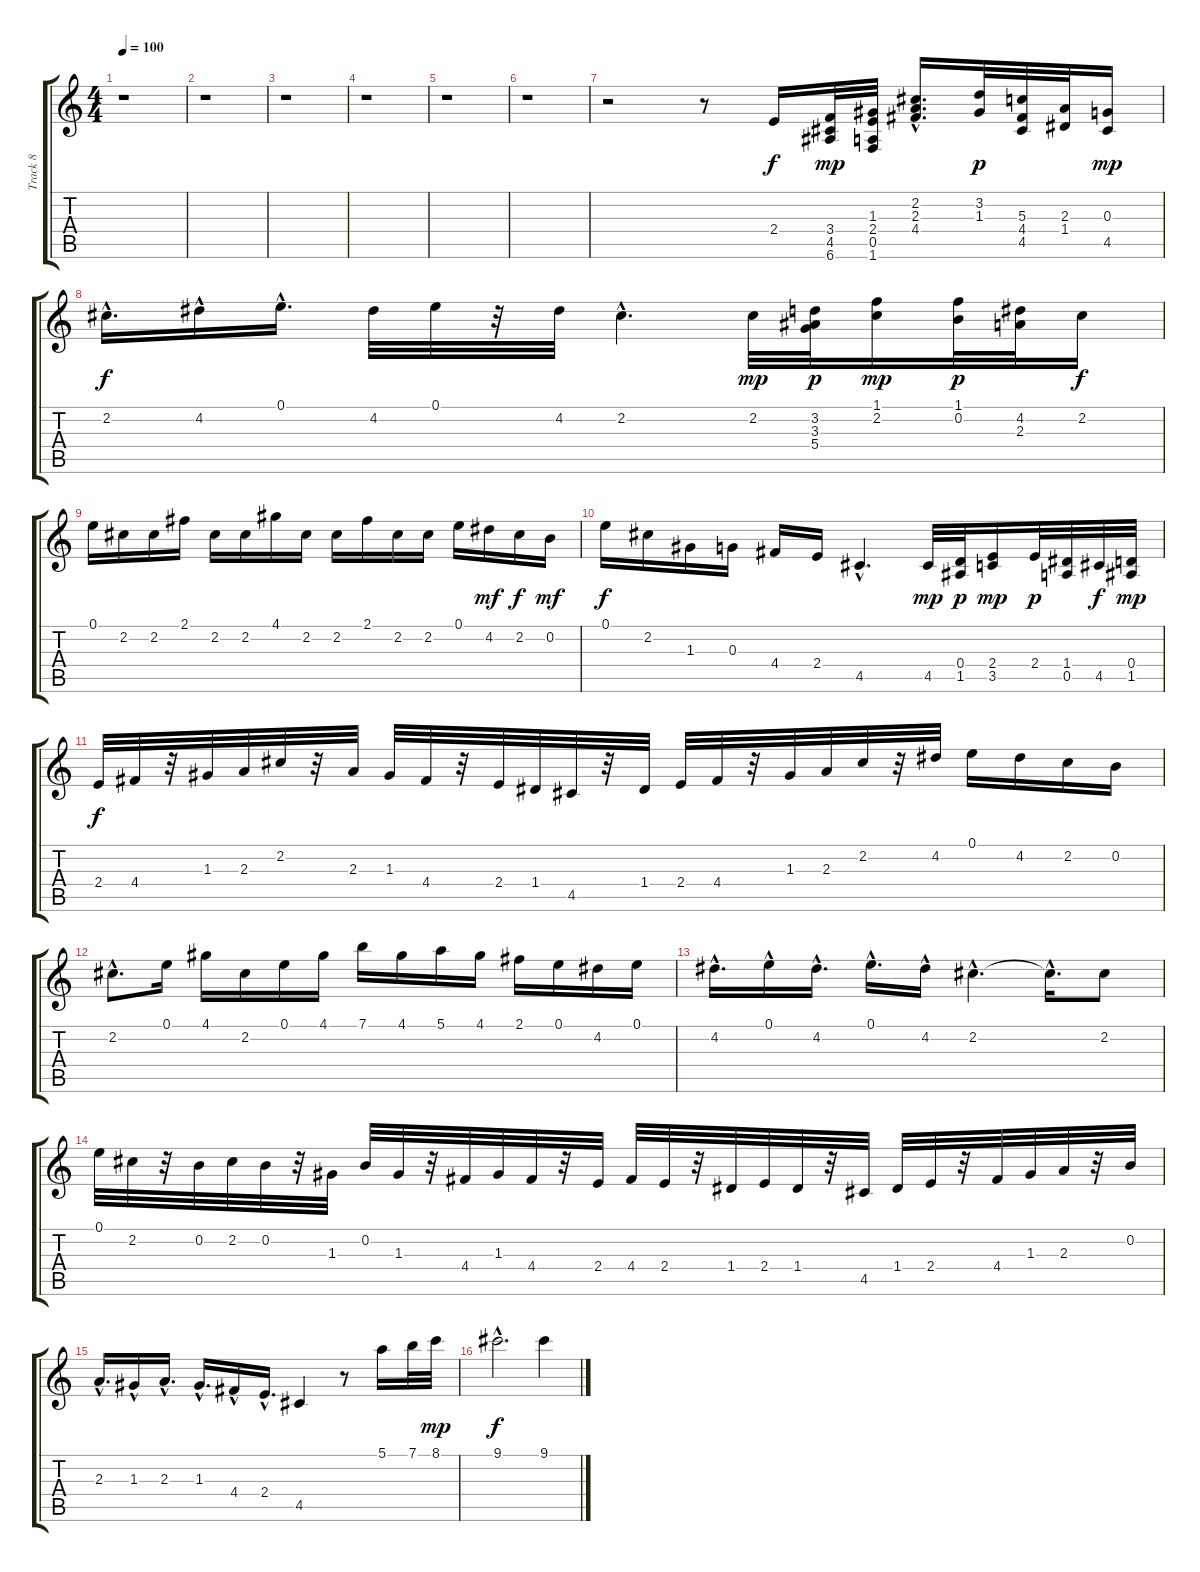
\track ("Track 8" "Track 8") {instrument distortionguitar}
\staff {score tabs}
\tuning (E4 B3 G3 D3 A2 E2) {hide}
\ts (4 4)
\tempo 100
\clef g2
\ks c
r.1{dy f} |
r.1 |
r.1 |
r.1 |
r.1 |
r.1 |
r.2 r.8 2.4.16 (3.4 4.5 6.6).32{dy mp} (1.3 2.4 0.5 1.6).32 (2.2 2.3 4.4{hac}).16{d} (3.2 1.3).32{dy p} (5.3 4.4 4.5).32 (2.3 1.4).32 (0.3 4.5).16{dy mp} |
2.2{hac}.16{d dy f} 4.2{hac}.16 0.1{hac}.16{d} 4.2.32 0.1.32 r.32 4.2.32 2.2{hac}.4{d} 2.2.32{dy mp} (3.2 3.3 5.4).32{dy p} (1.1 2.2).16{dy mp} (1.1 0.2).32{dy p} (4.2 2.3).32 2.2.16{dy f} |
0.1.16 2.2.16 2.2.16 2.1.16 2.2.16 2.2.16 4.1.16 2.2.16 2.2.16 2.1.16 2.2.16 2.2.16 0.1.16 4.2.16{dy mf} 2.2.16{dy f} 0.2.16{dy mf} |
0.1.16{dy f} 2.2.16 1.3.16 0.3.16 4.4.16 2.4.16 4.5{hac}.4{d} 4.5.32{dy mp} (0.4 1.5).32{dy p} (2.4 3.5).16{dy mp} 2.4.32{dy p} (1.4 0.5).32 4.5.32{dy f} (0.4 1.5).32{dy mp} |
2.4.32{dy f} 4.4.32 r.32 1.3.32 2.3.32 2.2.32 r.32 2.3.32 1.3.32 4.4.32 r.32 2.4.32 1.4.32 4.5.32 r.32 1.4.32 2.4.32 4.4.32 r.32 1.3.32 2.3.32 2.2.32 r.32 4.2.32 0.1.16 4.2.16 2.2.16 0.2.16 |
2.2{hac}.8{d} 0.1.16 4.1.16 2.2.16 0.1.16 4.1.16 7.1.16 4.1.16 5.1.16 4.1.16 2.1.16 0.1.16 4.2.16 0.1.16 |
4.2{hac}.16{d} 0.1{hac}.16 4.2{hac}.16{d} 0.1{hac}.16{d} 4.2{hac}.16 2.2{hac}.4{d} 2.2{hac t}.16{d} 2.2.8 |
0.1.32 2.2.32 r.32 0.2.32 2.2.32 0.2.32 r.32 1.3.32 0.2.32 1.3.32 r.32 4.4.32 1.3.32 4.4.32 r.32 2.4.32 4.4.32 2.4.32 r.32 1.4.32 2.4.32 1.4.32 r.32 4.5.32 1.4.32 2.4.32 r.32 4.4.32 1.3.32 2.3.32 r.32 0.2.32 |
2.3{hac}.16{d} 1.3{hac}.16 2.3{hac}.16{d} 1.3{hac}.16{d} 4.4{hac}.16 2.4{hac}.16{d} 4.5.4 r.8 5.1.16 7.1.32 8.1.32{dy mp} |
9.1{hac}.2{d dy f} 9.1.4
